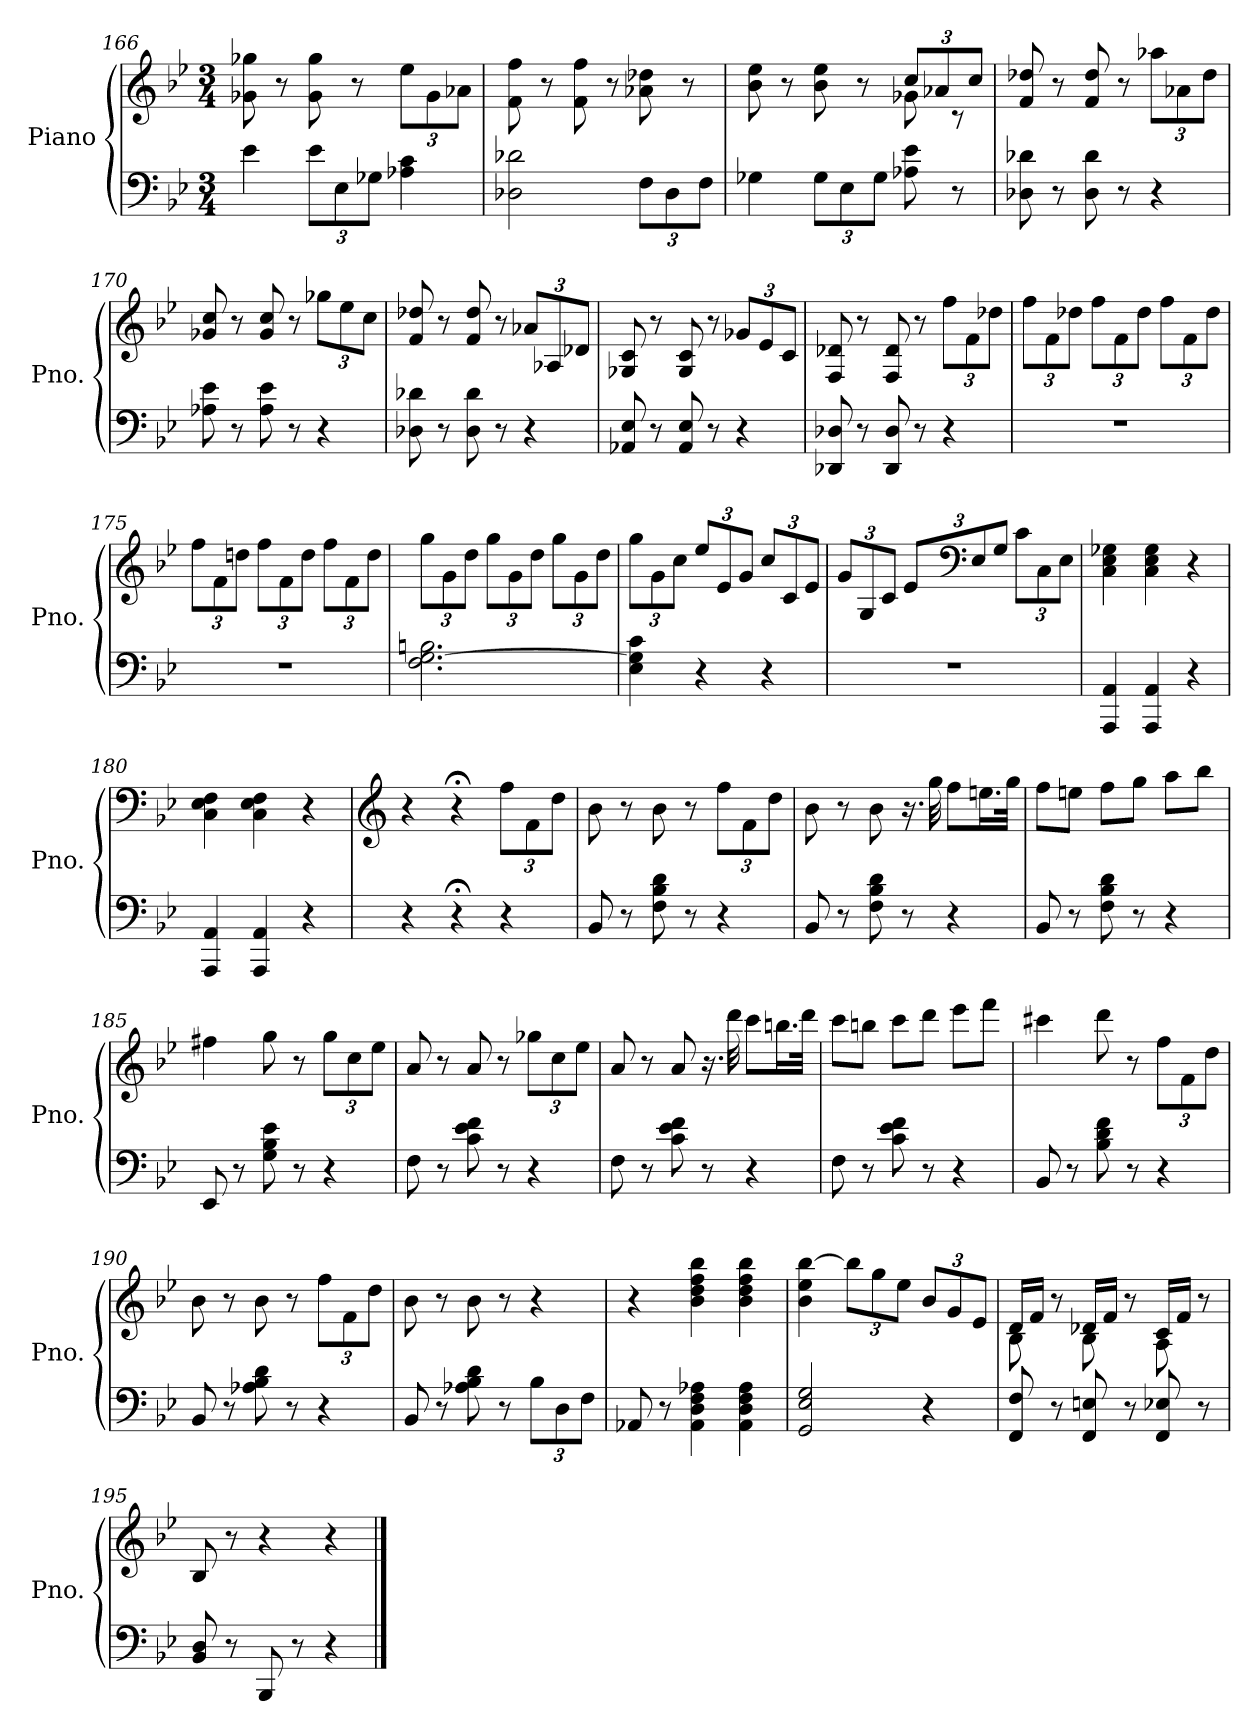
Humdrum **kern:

**kern	**kern
*part1	*part1
*staff2	*staff1
*I"Piano	*
*I'Pno.	*
*clefF4	*clefG2
*k[b-e-]	*k[b-e-]
*M3/4	*M3/4
=166	=166
4e-\	8g-X\ 8gg-X\
.	8r
*Xbrackettup	*
12e-\L	8g-\ 8gg-\
12E-\	.
.	8r
12G-X\J	.
*	*Xbrackettup
4A-X\ 4c\	12ee-\L
.	12g-\
.	12a-X\J
=167	=167
2D-X\ 2d-X\	8f\ 8ff\
.	8r
.	8f\ 8ff\
.	8r
12F\L	8a-X\ 8dd-X\
12D-\	.
.	8r
12F\J	.
=168	=168
*	*^
4G-X\	8b-\ 8ee-\	2ryy
.	8r	.
12G-\L	8b-\ 8ee-\	.
12E-\	.	.
.	8r	.
12G-\J	.	.
8A-X\ 8e-\	12cc/L	8g-X\
.	12a-X/	.
8r	.	8r
.	12cc/J	.
*	*v	*v
!!LO:LB:g=z
=169	=169
8D-X\ 8d-X\	8f/ 8dd-X/
8r	8r
8D-\ 8d-\	8f/ 8dd-/
8r	8r
4r	12aa-X\L
.	12a-X\
.	12dd-\J
=170	=170
8A-X\ 8e-\	8g-X/ 8cc/
8r	8r
8A-\ 8e-\	8g-/ 8cc/
8r	8r
4r	12gg-X\L
.	12ee-\
.	12cc\J
=171	=171
8D-X\ 8d-X\	8f/ 8dd-X/
8r	8r
8D-\ 8d-\	8f/ 8dd-/
8r	8r
4r	12a-X/L
.	12A-X/
.	12d-X/J
=172	=172
8AA-X/ 8E-/	8G-X/ 8c/
8r	8r
8AA-/ 8E-/	8G-/ 8c/
8r	8r
4r	12g-X/L
.	12e-/
.	12c/J
=173	=173
8DD-X/ 8D-X/	8F/ 8d-X/
8r	8r
8DD-/ 8D-/	8F/ 8d-/
8r	8r
4r	12ff\L
.	12f\
.	12dd-X\J
!!LO:PB:g=z
=174	=174
2.r	12ff\L
.	12f\
.	12dd-X\J
.	12ff\L
.	12f\
.	12dd-\J
.	12ff\L
.	12f\
.	12dd-\J
=175	=175
2.r	12ff\L
.	12f\
.	12ddn\J
.	12ff\L
.	12f\
.	12dd\J
.	12ff\L
.	12f\
.	12dd\J
=176	=176
2.F\ [2.G\ 2.Bn\	12gg\L
.	12g\
.	12dd\J
.	12gg\L
.	12g\
.	12dd\J
.	12gg\L
.	12g\
.	12dd\J
=177	=177
4E-\ 4G\] 4c\	12gg\L
.	12g\
.	12cc\J
4r	12ee-/L
.	12e-/
.	12g/J
4r	12cc/L
.	12c/
.	12e-/J
!!LO:LB:g=z
=178	=178
2.r	12g/L
.	12G/
.	12c/J
.	12e-/L
*	*clefF4
.	12E-/
.	12G/J
.	12c\L
.	12C\
.	12E-\J
=179	=179
4AAA/ 4AA/	4C\ 4E-\ 4G-X\
4AAA/ 4AA/	4C\ 4E-\ 4G-\
4r	4r
=180	=180
4AAA/ 4AA/	4C\ 4E-\ 4F\
4AAA/ 4AA/	4C\ 4E-\ 4F\
4r	4r
=181	=181
*	*clefG2
4r	4r
4r;<	4r;<
4r	12ff\L
.	12f\
.	12dd\J
=182	=182
8BB-/	8b-\
8r	8r
8F\ 8B-\ 8d\	8b-\
8r	8r
4r	12ff\L
.	12f\
.	12dd\J
=183	=183
8BB-/	8b-\
8r	8r
8F\ 8B-\ 8d\	8b-\
8r	16.r
.	32gg\
4r	8ff\L
.	16.een\L
.	32gg\JJk
!!LO:LB:g=z
=184	=184
8BB-/	8ff\L
8r	8een\J
8F\ 8B-\ 8d\	8ff\L
8r	8gg\J
4r	8aa\L
.	8bb-\J
=185	=185
8EE-/	4ff#X\
8r	.
8G\ 8B-\ 8e-\	8gg\
8r	8r
4r	12gg\L
.	12cc\
.	12ee-\J
=186	=186
8F\	8a/
8r	8r
8c\ 8e-\ 8f\	8a/
8r	8r
4r	12gg-X\L
.	12cc\
.	12ee-\J
=187	=187
8F\	8a/
8r	8r
8c\ 8e-\ 8f\	8a/
8r	16.r
.	32ddd\
4r	8ccc\L
.	16.bbn\L
.	32ddd\JJk
=188	=188
8F\	8ccc\L
8r	8bbn\J
8c\ 8e-\ 8f\	8ccc\L
8r	8ddd\J
4r	8eee-\L
.	8fff\J
!!LO:LB:g=z
=189	=189
8BB-/	4ccc#X\
8r	.
8B-\ 8d\ 8f\	8ddd\
8r	8r
4r	12ff\L
.	12f\
.	12dd\J
=190	=190
8BB-/	8b-\
8r	8r
8A-X\ 8B-\ 8d\	8b-\
8r	8r
4r	12ff\L
.	12f\
.	12dd\J
=191	=191
8BB-/	8b-\
8r	8r
8A-X\ 8B-\ 8d\	8b-\
8r	8r
12B-\L	4r
12D\	.
12F\J	.
=192	=192
8AA-X/	4r
8r	.
4AA-\ 4D\ 4F\ 4A-X\	4b-\ 4dd\ 4ff\ 4bb-\
4AA-\ 4D\ 4F\ 4A-\	4b-\ 4dd\ 4ff\ 4bb-\
=193	=193
2GG/ 2E-/ 2G/	4b-\ 4ee-\ [4bb-\
.	12bb-\L]
.	12gg\
.	12ee-\J
4r	12b-/L
.	12g/
.	12e-/J
!!LO:LB:g=z
=194	=194
*	*^
8FF/ 8F/	16d/LL	8B-\
.	16f/JJ	.
8r	8r	8ryy
8FF/ 8En/	16d-X/LL	8B-\
.	16f/JJ	.
8r	8r	8ryy
8FF/ 8E-X/	16c/LL	8A\
.	16f/JJ	.
8r	8r	8ryy
*	*v	*v
=195	=195
8BB-/ 8D/	8B-/
8r	8r
8BBB-/	4r
8r	.
4r	4r
==	==
*-	*-
